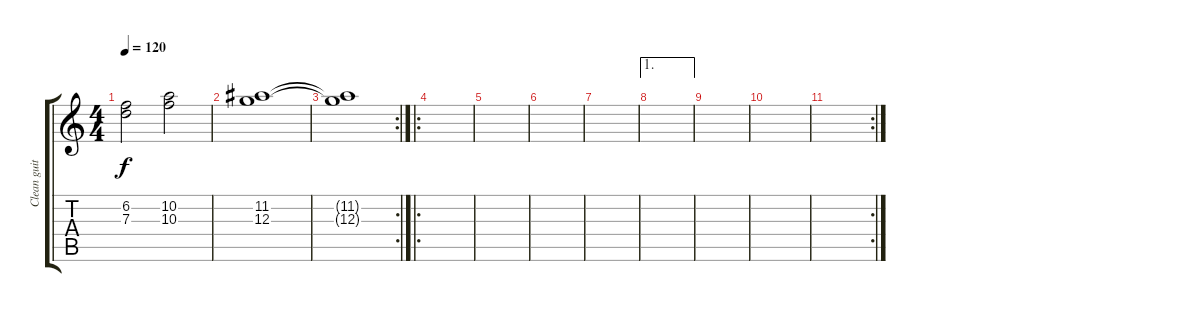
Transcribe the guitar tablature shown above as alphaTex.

\track ("Clean guitar" "Clean guit") {instrument electricguitarclean}
\staff {score tabs}
\tuning (E4 B3 G3 D3 A2 D2) {hide}
\ts (4 4)
\tempo 120
\clef g2
\ks c
(6.2 7.3).2{dy f} (10.2 10.3).2 |
(11.2 12.3).1 |
\rc 2
(11.2{t} 12.3{t}).1 |
\ro
|
|
|
|
\ae 1
|
|
|
\rc 2
